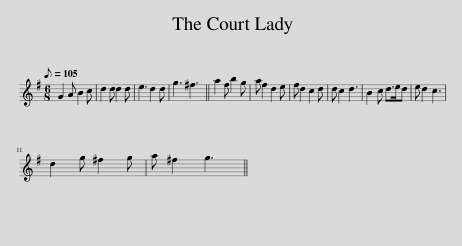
X:1
L:1/8
Q:1/8=105
M:6/8
I:linebreak $
K:G
V:1 treble
V:1
 G2 A B2 c | d2 d d2 d | e3 d2 d | g3 ^f3 || a2 f b2 g | %5
 a f2 d2 e | f d2 c2 d | d c2 d3 | B2 c d>ed | e d2 c3 |$ %10
 d2 g ^f2 g | a ^f2 g3 || %12
